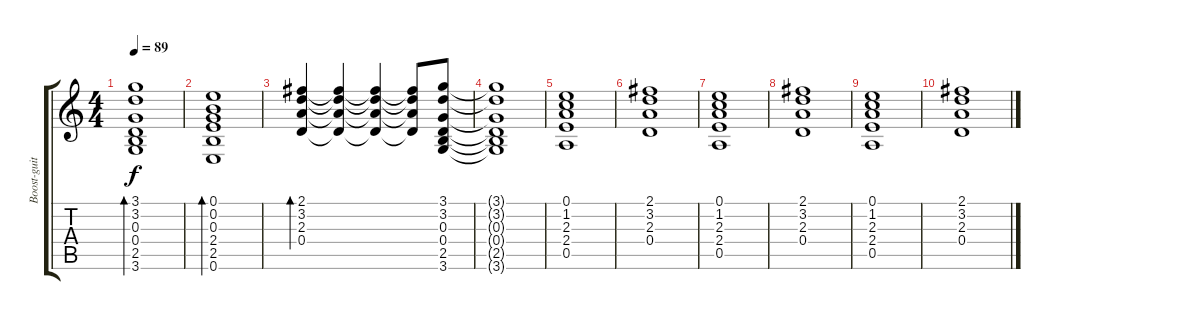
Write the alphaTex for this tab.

\track ("Boost-guitar" "Boost-guit") {instrument overdrivenguitar}
\staff {score tabs}
\tuning (E4 B3 G3 D3 A2 E2) {hide}
\ts (4 4)
\tempo 89
\clef g2
\ks c
(3.1 3.2 0.3 0.4 2.5 3.6).1{bd 60 dy f} |
(0.1 0.2 0.3 2.4 2.5 0.6).1{bd 60} |
(2.1 3.2 2.3 0.4).4{bd 120} (2.1{t} 3.2{t} 2.3{t} 0.4{t}).4 (2.1{t} 3.2{t} 2.3{t} 0.4{t}).4 (2.1{t} 3.2{t} 2.3{t} 0.4{t}).8 (3.1 3.2 0.3 0.4 2.5 3.6).8 |
(3.1{t} 3.2{t} 0.3{t} 0.4{t} 2.5{t} 3.6{t}).1 |
(0.1 1.2 2.3 2.4 0.5).1 |
(2.1 3.2 2.3 0.4).1 |
(0.1 1.2 2.3 2.4 0.5).1 |
(2.1 3.2 2.3 0.4).1 |
(0.1 1.2 2.3 2.4 0.5).1 |
(2.1 3.2 2.3 0.4).1
